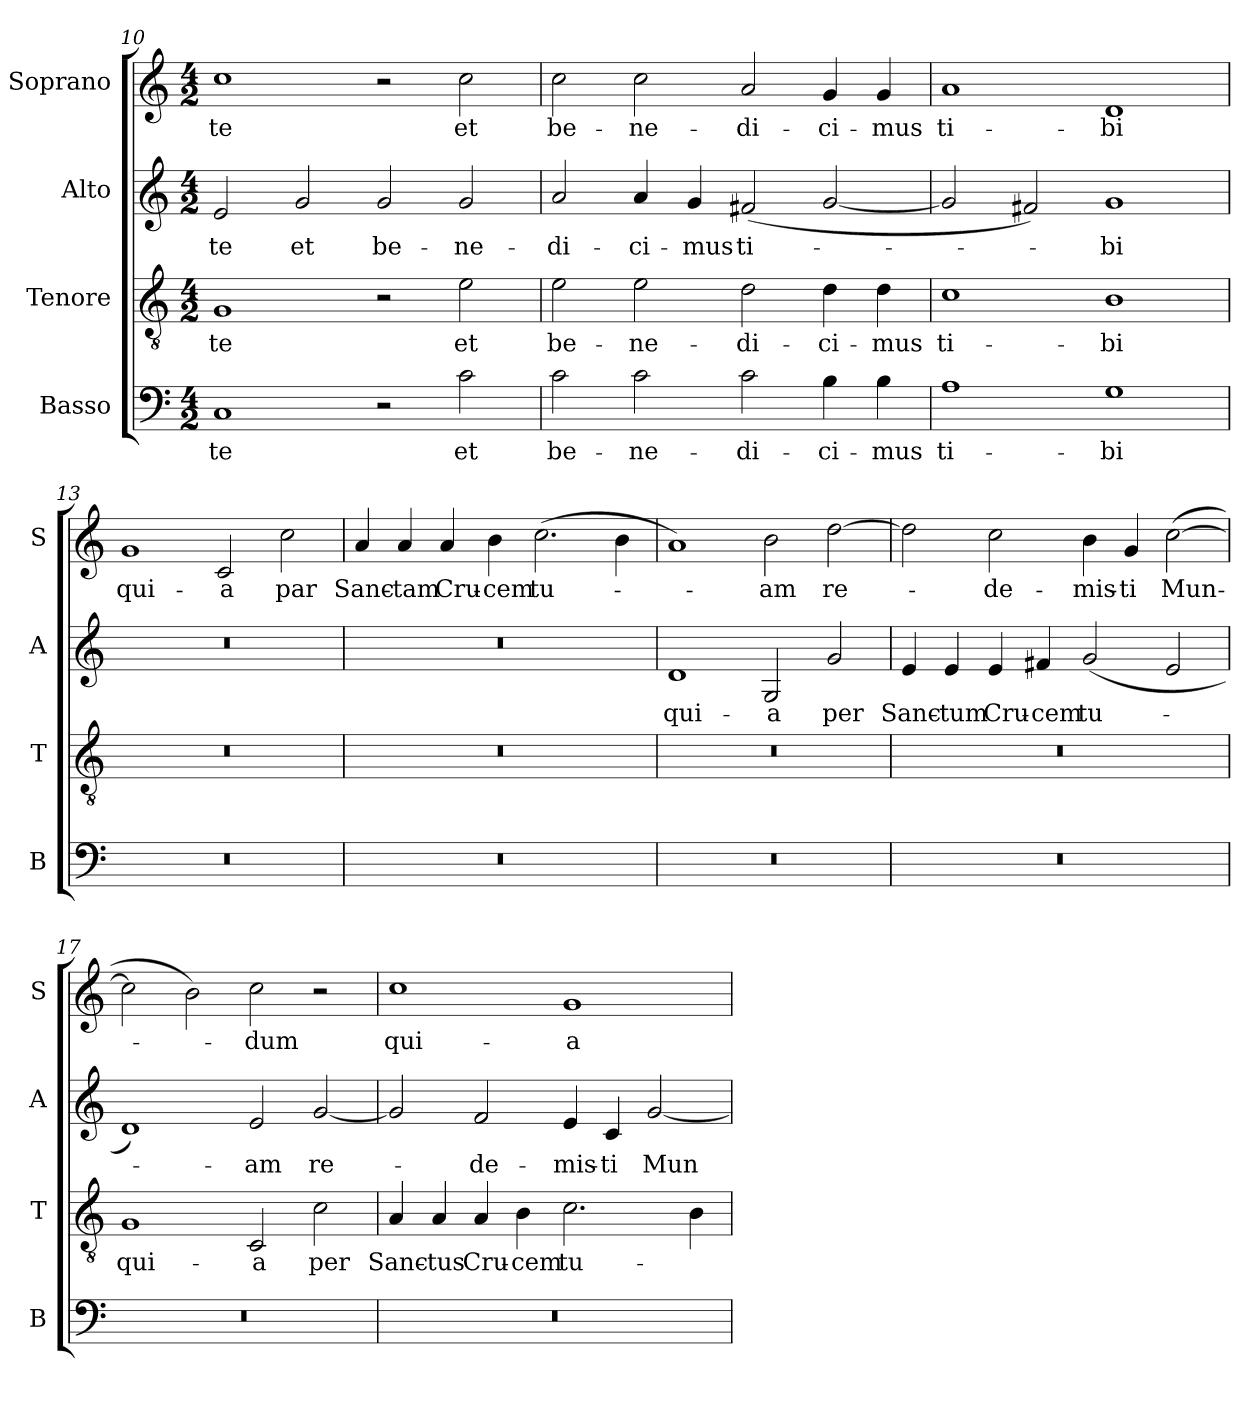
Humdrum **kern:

**kern	**text	**kern	**text	**kern	**text	**kern	**text
*part4	*part4	*part3	*part3	*part2	*part2	*part1	*part1
*staff4	*staff4	*staff3	*staff3	*staff2	*staff2	*staff1	*staff1
*I"Basso	*	*I"Tenore	*	*I"Alto	*	*I"Soprano	*
*I'B	*	*I'T	*	*I'A	*	*I'S	*
*clefF4	*	*clefGv2	*	*clefG2	*	*clefG2	*
*k[]	*	*k[]	*	*k[]	*	*k[]	*
*M4/2	*	*M4/2	*	*M4/2	*	*M4/2	*
=10	=10	=10	=10	=10	=10	=10	=10
!	!LO:LY:b	!	!LO:LY:b	!	!LO:LY:b	!	!LO:LY:b
1C	-te	1G	-te	2e/	-te	1cc	-te
!	!	!	!	!	!LO:LY:b	!	!
.	.	.	.	2g/	et	.	.
!	!	!	!	!	!LO:LY:b	!	!
2r	.	2r	.	2g/	be-	2r	.
!	!LO:LY:b	!	!LO:LY:b	!	!LO:LY:b	!	!LO:LY:b
2c\	et	2e\	et	2g/	-ne-	2cc\	et
=11	=11	=11	=11	=11	=11	=11	=11
!	!LO:LY:b	!	!LO:LY:b	!	!LO:LY:b	!	!LO:LY:b
2c\	be-	2e\	be-	2a/	-di-	2cc\	be-
!	!LO:LY:b	!	!LO:LY:b	!	!LO:LY:b	!	!LO:LY:b
2c\	-ne-	2e\	-ne-	4a/	-ci-	2cc\	-ne-
!	!	!	!	!	!LO:LY:b	!	!
.	.	.	.	4g/	-mus	.	.
!	!LO:LY:b	!	!LO:LY:b	!	!LO:LY:b	!	!LO:LY:b
2c\	-di-	2d\	-di-	(2f#X/	ti-	2a/	-di-
!	!LO:LY:b	!	!LO:LY:b	!	!	!	!LO:LY:b
4B\	-ci-	4d\	-ci-	[2g/	.	4g/	-ci-
!	!LO:LY:b	!	!LO:LY:b	!	!	!	!LO:LY:b
4B\	-mus	4d\	-mus	.	.	4g/	-mus
=12	=12	=12	=12	=12	=12	=12	=12
!	!LO:LY:b	!	!LO:LY:b	!	!	!	!LO:LY:b
1A	ti-	1c	ti-	2g/]	.	1a	ti-
.	.	.	.	2f#X/)	.	.	.
!	!LO:LY:b	!	!LO:LY:b	!	!LO:LY:b	!	!LO:LY:b
1G	-bi	1B	-bi	1g	-bi	1d	-bi
=13	=13	=13	=13	=13	=13	=13	=13
!	!	!	!	!	!	!	!LO:LY:b
0r	.	0r	.	0r	.	1g	qui-
!	!	!	!	!	!	!	!LO:LY:b
.	.	.	.	.	.	2c/	-a
!	!	!	!	!	!	!	!LO:LY:b
.	.	.	.	.	.	2cc\	par
!!LO:PB:g=z
=14	=14	=14	=14	=14	=14	=14	=14
!	!	!	!	!	!	!	!LO:LY:b
0r	.	0r	.	0r	.	4a/	Sanc-
!	!	!	!	!	!	!	!LO:LY:b
.	.	.	.	.	.	4a/	-tam
!	!	!	!	!	!	!	!LO:LY:b
.	.	.	.	.	.	4a/	Cru-
!	!	!	!	!	!	!	!LO:LY:b
.	.	.	.	.	.	4b\	-cem
!	!	!	!	!	!	!	!LO:LY:b
.	.	.	.	.	.	(2.cc\	tu-
.	.	.	.	.	.	4b\	.
=15	=15	=15	=15	=15	=15	=15	=15
!	!	!	!	!	!LO:LY:b	!	!
0r	.	0r	.	1d	qui-	1a)	.
!	!	!	!	!	!LO:LY:b	!	!LO:LY:b
.	.	.	.	2G/	-a	2b\	-am
!	!	!	!	!	!LO:LY:b	!	!LO:LY:b
.	.	.	.	2g/	per	[2dd\	re-
=16	=16	=16	=16	=16	=16	=16	=16
!	!	!	!	!	!LO:LY:b	!	!
0r	.	0r	.	4e/	Sanc-	2dd\]	.
!	!	!	!	!	!LO:LY:b	!	!
.	.	.	.	4e/	-tum	.	.
!	!	!	!	!	!LO:LY:b	!	!LO:LY:b
.	.	.	.	4e/	Cru-	2cc\	-de-
!	!	!	!	!	!LO:LY:b	!	!
.	.	.	.	4f#X/	-cem	.	.
!	!	!	!	!	!LO:LY:b	!	!LO:LY:b
.	.	.	.	(2g/	tu-	4b\	-mis-
!	!	!	!	!	!	!	!LO:LY:b
.	.	.	.	.	.	4g/	-ti
!	!	!	!	!	!	!	!LO:LY:b
.	.	.	.	2e/	.	([2cc\	Mun-
=17	=17	=17	=17	=17	=17	=17	=17
!	!	!	!LO:LY:b	!	!	!	!
0r	.	1G	qui-	1d)	.	2cc\]	.
.	.	.	.	.	.	2b\)	.
!	!	!	!LO:LY:b	!	!LO:LY:b	!	!LO:LY:b
.	.	2C/	-a	2e/	-am	2cc\	-dum
!	!	!	!LO:LY:b	!	!LO:LY:b	!	!
.	.	2c\	per	[2g/	re-	2r	.
!!LO:LB:g=z
=18	=18	=18	=18	=18	=18	=18	=18
!	!	!	!LO:LY:b	!	!	!	!LO:LY:b
0r	.	4A/	Sanc-	2g/]	.	1cc	qui-
!	!	!	!LO:LY:b	!	!	!	!
.	.	4A/	-tus	.	.	.	.
!	!	!	!LO:LY:b	!	!LO:LY:b	!	!
.	.	4A/	Cru-	2f/	-de-	.	.
!	!	!	!LO:LY:b	!	!	!	!
.	.	4B\	-cem	.	.	.	.
!	!	!	!LO:LY:b	!	!LO:LY:b	!	!LO:LY:b
.	.	2.c\	tu-	4e/	-mis-	1g	-a
!	!	!	!	!	!LO:LY:b	!	!
.	.	.	.	4c/	-ti	.	.
!	!	!	!	!	!LO:LY:b	!	!
.	.	.	.	[2g/	Mun-	.	.
.	.	4B\	.	.	.	.	.
=	=	=	=	=	=	=	=
*-	*-	*-	*-	*-	*-	*-	*-
